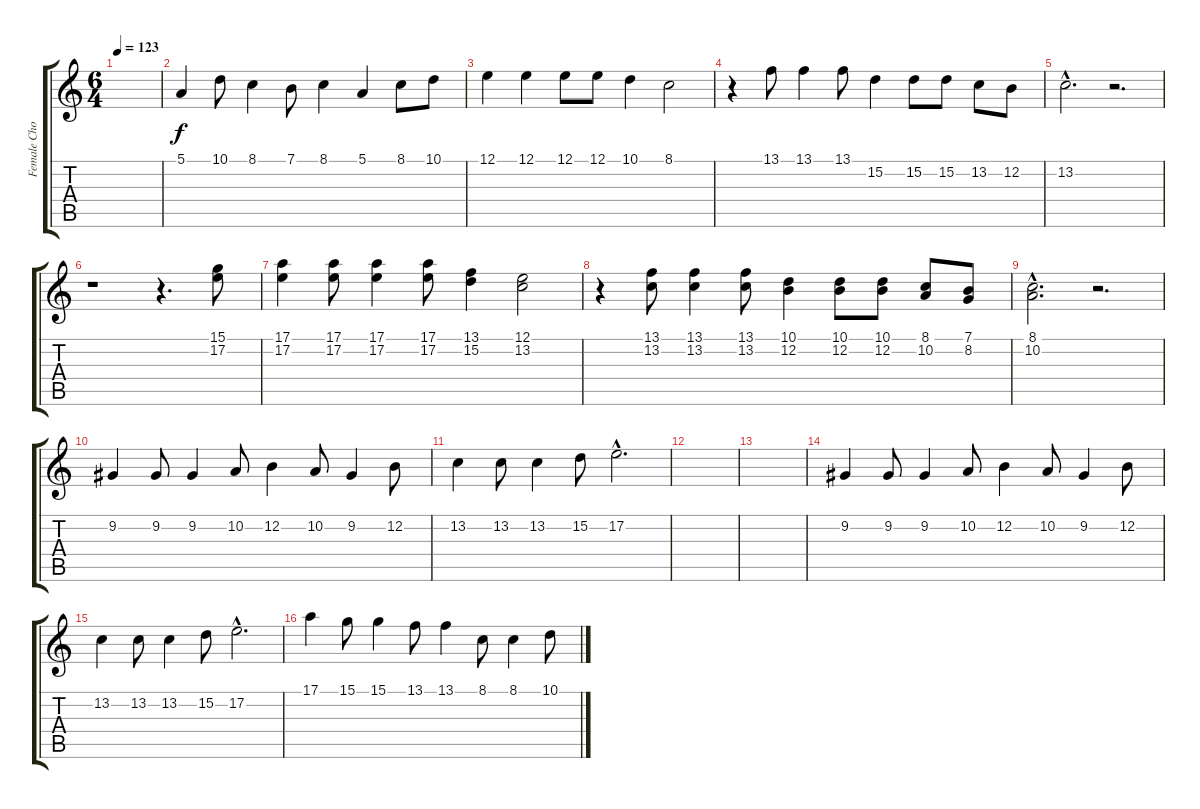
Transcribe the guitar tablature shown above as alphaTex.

\track ("Female Choir" "Female Cho") {instrument choiraahs}
\staff {score tabs}
\tuning (E4 B3 G3 D3 A2 E2) {hide}
\ts (6 4)
\tempo 123
\clef g2
\ks c
|
5.1.4 10.1.8 8.1.4 7.1.8 8.1.4 5.1.4 8.1.8 10.1.8 |
12.1.4 12.1.4 12.1.8 12.1.8 10.1.4 8.1.2 |
r.4 13.1.8 13.1.4 13.1.8 15.2.4 15.2.8 15.2.8 13.2.8 12.2.8 |
13.2{hac}.2{d} r.2{d} |
r.1 r.4{d} (15.1 17.2).8 |
(17.1 17.2).4 (17.1 17.2).8 (17.1 17.2).4 (17.1 17.2).8 (13.1 15.2).4 (12.1 13.2).2 |
r.4 (13.1 13.2).8 (13.1 13.2).4 (13.1 13.2).8 (10.1 12.2).4 (10.1 12.2).8 (10.1 12.2).8 (8.1 10.2).8 (7.1 8.2).8 |
(8.1{hac} 10.2{hac}).2{d} r.2{d} |
9.2.4 9.2.8 9.2.4 10.2.8 12.2.4 10.2.8 9.2.4 12.2.8 |
13.2.4 13.2.8 13.2.4 15.2.8 17.2{hac}.2{d} |
|
|
9.2.4 9.2.8 9.2.4 10.2.8 12.2.4 10.2.8 9.2.4 12.2.8 |
13.2.4 13.2.8 13.2.4 15.2.8 17.2{hac}.2{d} |
17.1.4 15.1.8 15.1.4 13.1.8 13.1.4 8.1.8 8.1.4 10.1.8
